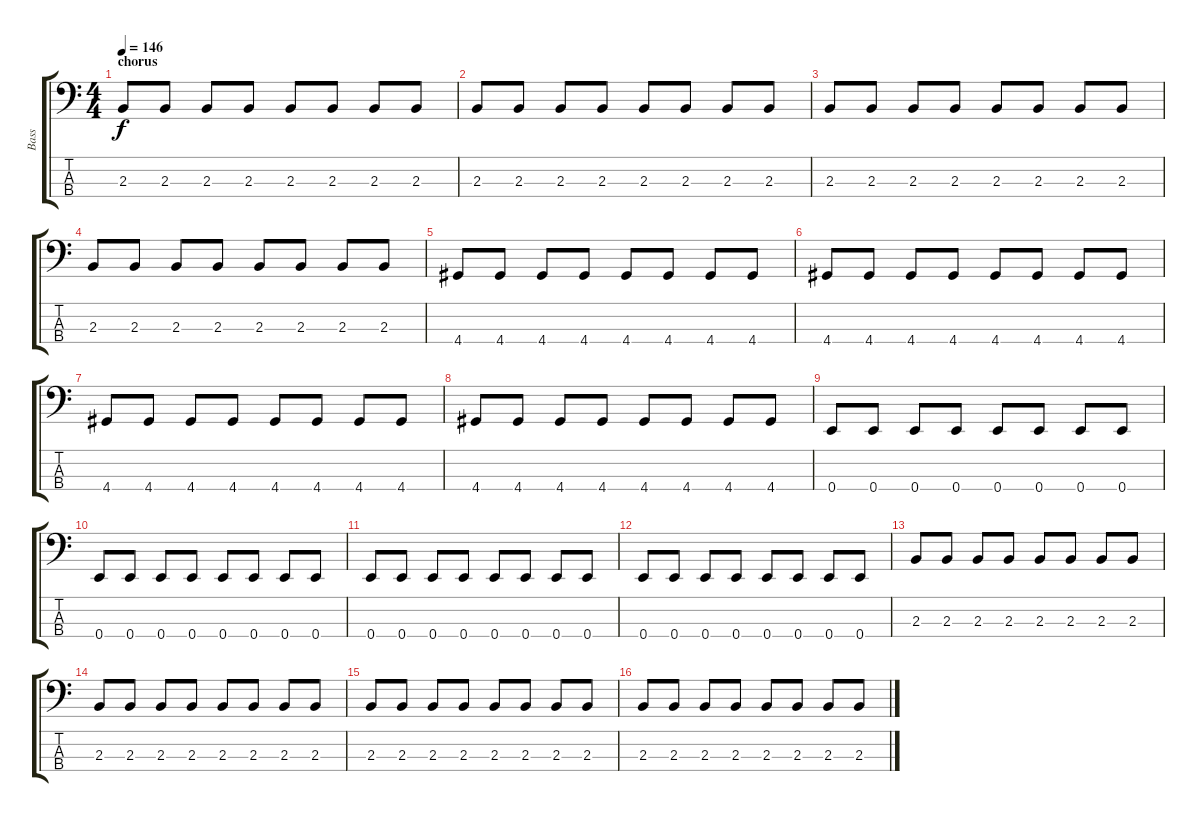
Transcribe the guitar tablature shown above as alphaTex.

\track ("Bass" "Bass") {instrument electricbassfinger}
\staff {score tabs}
\tuning (G2 D2 A1 E1) {hide}
\ts (4 4)
\section ("" "chorus")
\tempo 146
\clef f4
\ks c
2.3.8{dy f} 2.3.8 2.3.8 2.3.8 2.3.8 2.3.8 2.3.8 2.3.8 |
2.3.8 2.3.8 2.3.8 2.3.8 2.3.8 2.3.8 2.3.8 2.3.8 |
2.3.8 2.3.8 2.3.8 2.3.8 2.3.8 2.3.8 2.3.8 2.3.8 |
2.3.8 2.3.8 2.3.8 2.3.8 2.3.8 2.3.8 2.3.8 2.3.8 |
4.4.8 4.4.8 4.4.8 4.4.8 4.4.8 4.4.8 4.4.8 4.4.8 |
4.4.8 4.4.8 4.4.8 4.4.8 4.4.8 4.4.8 4.4.8 4.4.8 |
4.4.8 4.4.8 4.4.8 4.4.8 4.4.8 4.4.8 4.4.8 4.4.8 |
4.4.8 4.4.8 4.4.8 4.4.8 4.4.8 4.4.8 4.4.8 4.4.8 |
0.4.8 0.4.8 0.4.8 0.4.8 0.4.8 0.4.8 0.4.8 0.4.8 |
0.4.8 0.4.8 0.4.8 0.4.8 0.4.8 0.4.8 0.4.8 0.4.8 |
0.4.8 0.4.8 0.4.8 0.4.8 0.4.8 0.4.8 0.4.8 0.4.8 |
0.4.8 0.4.8 0.4.8 0.4.8 0.4.8 0.4.8 0.4.8 0.4.8 |
2.3.8 2.3.8 2.3.8 2.3.8 2.3.8 2.3.8 2.3.8 2.3.8 |
2.3.8 2.3.8 2.3.8 2.3.8 2.3.8 2.3.8 2.3.8 2.3.8 |
2.3.8 2.3.8 2.3.8 2.3.8 2.3.8 2.3.8 2.3.8 2.3.8 |
2.3.8 2.3.8 2.3.8 2.3.8 2.3.8 2.3.8 2.3.8 2.3.8
